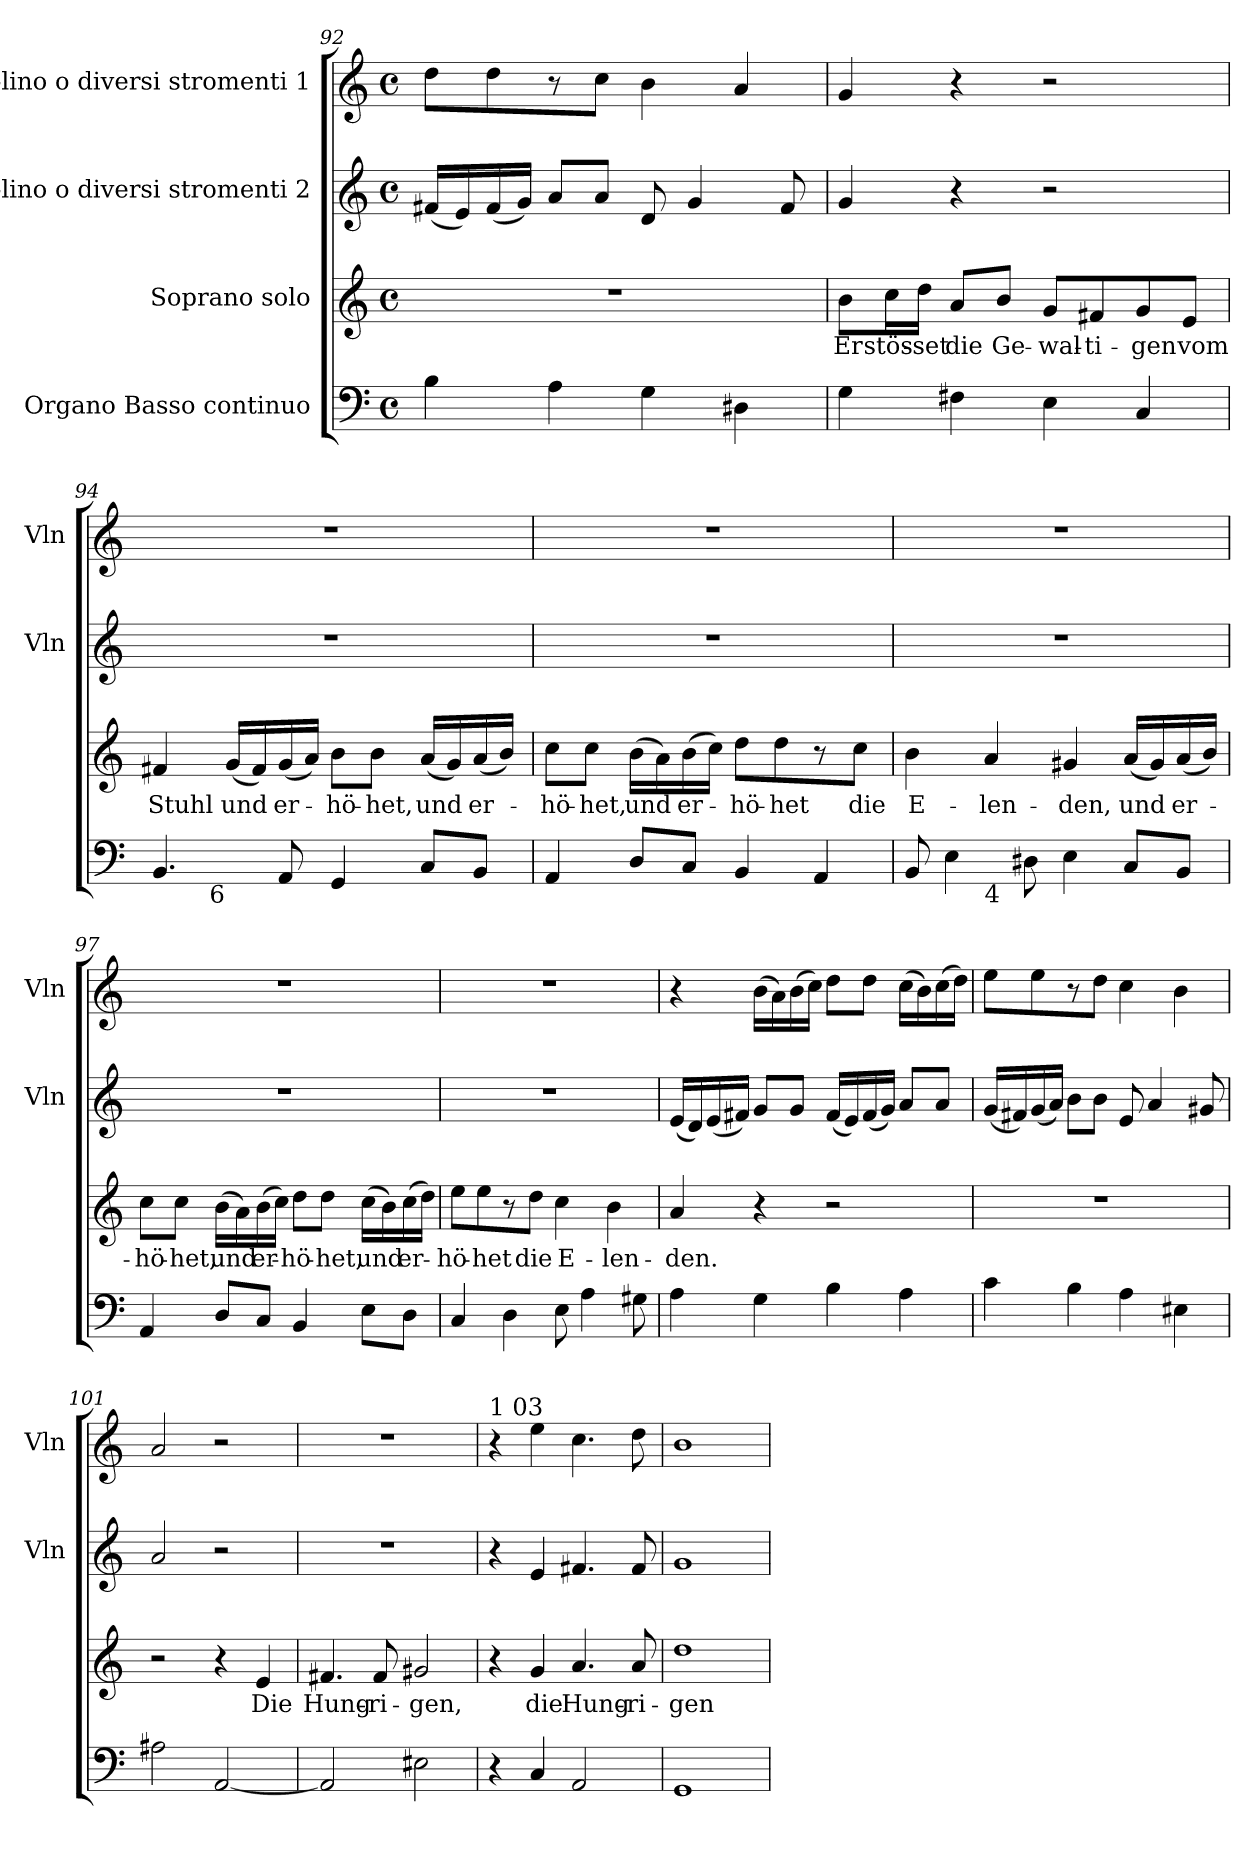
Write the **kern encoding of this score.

**kern	**kern	**text	**kern	**kern
*part4	*part3	*part3	*part2	*part1
*staff4	*staff3	*staff3	*staff2	*staff1
*I"Organo Basso continuo	*I"Soprano solo	*	*I"Violino o diversi stromenti 2	*I"Violino o diversi stromenti 1
*	*	*	*I'Vln	*I'Vln
*clefF4	*clefG2	*	*clefG2	*clefG2
*k[]	*k[]	*	*k[]	*k[]
*C:	*C:	*	*C:	*C:
*M4/4	*M4/4	*	*M4/4	*M4/4
*met(c)	*met(c)	*	*met(c)	*met(c)
=92	=92	=92	=92	=92
4B\	1r	.	(<16f#X/LL	8dd\L
.	.	.	16e/)	.
.	.	.	(<16f#/	8dd\
.	.	.	16g/JJ)	.
4A\	.	.	8a/L	8r
.	.	.	8a/J	8cc\J
4G\	.	.	8d/	4b\
.	.	.	4g/	.
4D#\	.	.	.	4a/
.	.	.	8f#/	.
!!LO:PB:g=z
=93	=93	=93	=93	=93
!	!	!LO:LY:b	!	!
4G\	8b\L	Er	4g/	4g/
!	!	!LO:LY:b	!	!
.	16cc\L	stös-	.	.
!	!	!LO:LY:b:rj	!	!
.	16dd\JJ	-set	.	.
!	!	!LO:LY:b	!	!
4F#X\	8a/L	die	4r	4r
!	!	!LO:LY:b	!	!
.	8b/J	Ge-	.	.
!	!	!LO:LY:b	!	!
4E\	8g/L	-wal-	2r	2r
!	!	!LO:LY:b	!	!
.	8f#X/	-ti-	.	.
!	!	!LO:LY:b	!	!
4C/	8g/	-gen	.	.
!	!	!LO:LY:b	!	!
.	8e/J	vom	.	.
=94	=94	=94	=94	=94
!	!	!LO:LY:b	!	!
*^	*	*	*	*
4.BB</	8..ryy	4f#X/	Stuhl	1r	1r
!	!LO:TX:b:t=6	!	!	!	!
.	2ryy	.	.	.	.
!	!	!	!LO:LY:b	!	!
.	.	(<16g/LL	und	.	.
.	.	16f#/)	.	.	.
!	!	!	!LO:LY:b	!	!
8AA/	.	(<16g/	er-	.	.
.	.	16a/JJ)	.	.	.
!	!	!	!LO:LY:b	!	!
4GG/	.	8b\L	-hö-	.	.
!	!	!	!LO:LY:b	!	!
.	.	8b\J	-het,	.	.
.	4ryy	.	.	.	.
!	!	!	!LO:LY:b	!	!
8C</L	.	(<16a/LL	und	.	.
.	.	16g/)	.	.	.
!	!	!	!LO:LY:b	!	!
8BB/J	.	(<16a/	er-	.	.
.	.	16b/JJ)	.	.	.
.	32ryy	.	.	.	.
=95	=95	=95	=95	=95	=95
!	!	!	!LO:LY:b	!	!
*v	*v	*	*	*	*
4AA/	8cc\L	-hö-	1r	1r
!	!	!LO:LY:b:rj	!	!
.	8cc\J	-het,	.	.
!	!	!LO:LY:b	!	!
8D/L	(>16b\LL	und	.	.
.	16a\)	.	.	.
!	!	!LO:LY:b	!	!
8C/J	(>16b\	er-	.	.
.	16cc\JJ)	.	.	.
!	!	!LO:LY:b	!	!
4BB/	8dd\L	-hö-	.	.
!	!	!LO:LY:b:rj	!	!
.	8dd\	-het	.	.
4AA/	8r	.	.	.
!	!	!LO:LY:b	!	!
.	8cc\J	die	.	.
!!LO:LB:g=z
=96	=96	=96	=96	=96
!	!	!LO:LY:b	!	!
*^	*	*	*	*
8BB</	4ryy	4b\	E-	1r	1r
4E\	.	.	.	.	.
!	!LO:TX:b:t=4	!	!	!	!
!	!	!	!LO:LY:b	!	!
.	2.ryy	4a/	-len-	.	.
8D#X\	.	.	.	.	.
!	!	!	!LO:LY:b	!	!
4E\	.	4g#X/	-den,	.	.
!	!	!	!LO:LY:b	!	!
8C</L	.	(<16a/LL	und	.	.
.	.	16g#/)	.	.	.
!	!	!	!LO:LY:b	!	!
8BB/J	.	(<16a/	er-	.	.
.	.	16b/JJ)	.	.	.
=97	=97	=97	=97	=97	=97
!	!	!	!LO:LY:b	!	!
*v	*v	*	*	*	*
4AA/	8cc\L	-hö-	1r	1r
!	!	!LO:LY:b	!	!
.	8cc\J	-het,	.	.
!	!	!LO:LY:b	!	!
8D</L	(>16b\LL	und	.	.
.	16a\)	.	.	.
!	!	!LO:LY:b	!	!
8C/J	(>16b\	er-	.	.
.	16cc\JJ)	.	.	.
!	!	!LO:LY:b	!	!
4BB/	8dd\L	-hö-	.	.
!	!	!LO:LY:b	!	!
.	8dd\J	-het,	.	.
!	!	!LO:LY:b	!	!
8E>\L	(>16cc\LL	und	.	.
.	16b\)	.	.	.
!	!	!LO:LY:b	!	!
8D\J	(>16cc\	er-	.	.
.	16dd\JJ)	.	.	.
=98	=98	=98	=98	=98
!	!	!LO:LY:b	!	!
4C/	8ee\L	-hö-	1r	1r
!	!	!LO:LY:b	!	!
.	8ee\	-het	.	.
4D\	8r	.	.	.
!	!	!LO:LY:b	!	!
.	8dd\J	die	.	.
!	!	!LO:LY:b	!	!
8E\	4cc\	E-	.	.
4A\	.	.	.	.
!	!	!LO:LY:b	!	!
.	4b\	-len-	.	.
8G#X\	.	.	.	.
!!LO:LB:g=z
=99	=99	=99	=99	=99
!	!	!LO:LY:b	!	!
4A\	4a/	-den.	(<16e/LL	4r
.	.	.	16d/)	.
.	.	.	(<16e/	.
.	.	.	16f#X/JJ)	.
4G\	4r	.	8g/L	(>16b\LL
.	.	.	.	16a\)
.	.	.	8g/J	(>16b\
.	.	.	.	16cc\JJ)
4B>\	2r	.	(<16f#/LL	8dd\L
.	.	.	16e/)	.
.	.	.	(<16f#/	8dd\J
.	.	.	16g/JJ)	.
4A\	.	.	8a/L	(>16cc\LL
.	.	.	.	16b\)
.	.	.	8a/J	(>16cc\
.	.	.	.	16dd\JJ)
=100	=100	=100	=100	=100
4c\	1r	.	(<16g/LL	8ee\L
.	.	.	16f#X/)	.
.	.	.	(<16g/	8ee\
.	.	.	16a/JJ)	.
4B\	.	.	8b\L	8r
.	.	.	8b\J	8dd\J
4A\	.	.	8e/	4cc\
.	.	.	4a/	.
4E#\	.	.	.	4b\
.	.	.	8g#X/	.
=101	=101	=101	=101	=101
2A#\	2r	.	2a/	2a/
[<2AA/	4r	.	2r	2r
!	!	!LO:LY:b	!	!
.	4e/	Die	.	.
=102	=102	=102	=102	=102
!	!	!LO:LY:b	!	!
2AA</]	4.f#X/	Hung-	1r	1r
!	!	!LO:LY:b	!	!
.	8f#/	-ri-	.	.
!	!	!LO:LY:b	!	!
2E#\	2g#X/	-gen,	.	.
!!LO:LB:g=z
=103	=103	=103	=103	=103
!	!	!	!	!LO:TX:a:t=1 03
4r	4r	.	4r	4r
!	!	!LO:LY:b	!	!
4C/	4g/	die	4e/	4ee\
!	!	!LO:LY:b	!	!
2AA</	4.a/	Hung-	4.f#X/	4.cc\
!	!	!LO:LY:b:rj	!	!
.	8a/	-ri-	8f#/	8dd\
=104	=104	=104	=104	=104
!	!	!LO:LY:b	!	!
1GG	1dd	-gen	1g	1b
=	=	=	=	=
*-	*-	*-	*-	*-
